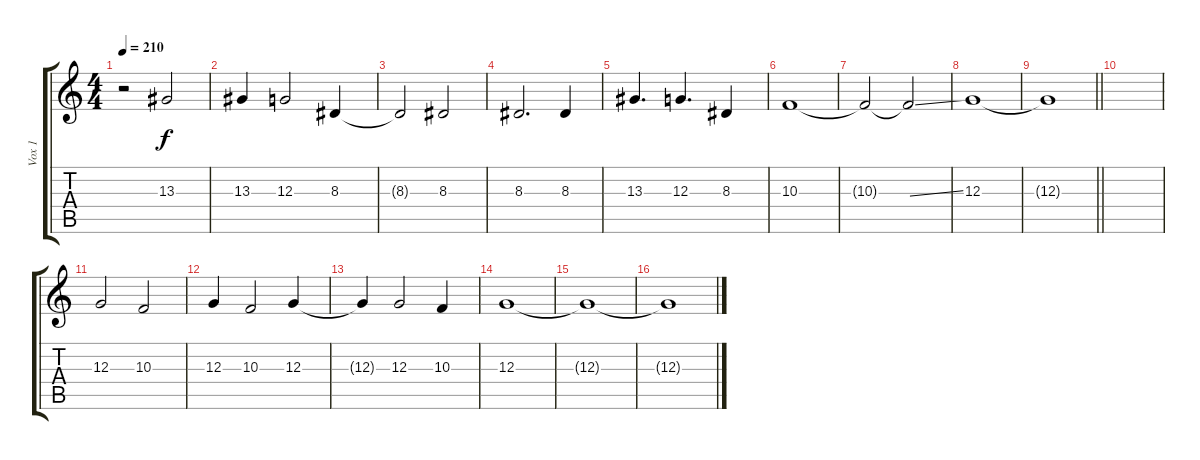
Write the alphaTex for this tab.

\track ("Vox 1" "Vox 1") {instrument viola}
\staff {score tabs}
\tuning (E4 B3 G3 D3 A2 E2) {hide}
\ts (4 4)
\tempo 210
\clef g2
\ks c
r.2{dy f} 13.3.2 |
13.3.4 12.3.2 8.3.4 |
8.3{t}.2 8.3.2 |
8.3.2{d} 8.3.4 |
13.3.4{d} 12.3.4{d} 8.3.4 |
10.3.1 |
10.3{t}.2 10.3{ss t}.2 |
12.3.1 |
\barLineRight lightlight
12.3{t}.1 |
\section ("" " ")
|
12.3.2 10.3.2 |
12.3.4 10.3.2 12.3.4 |
12.3{t}.4 12.3.2 10.3.4 |
12.3.1 |
12.3{t}.1 |
12.3{t}.1
